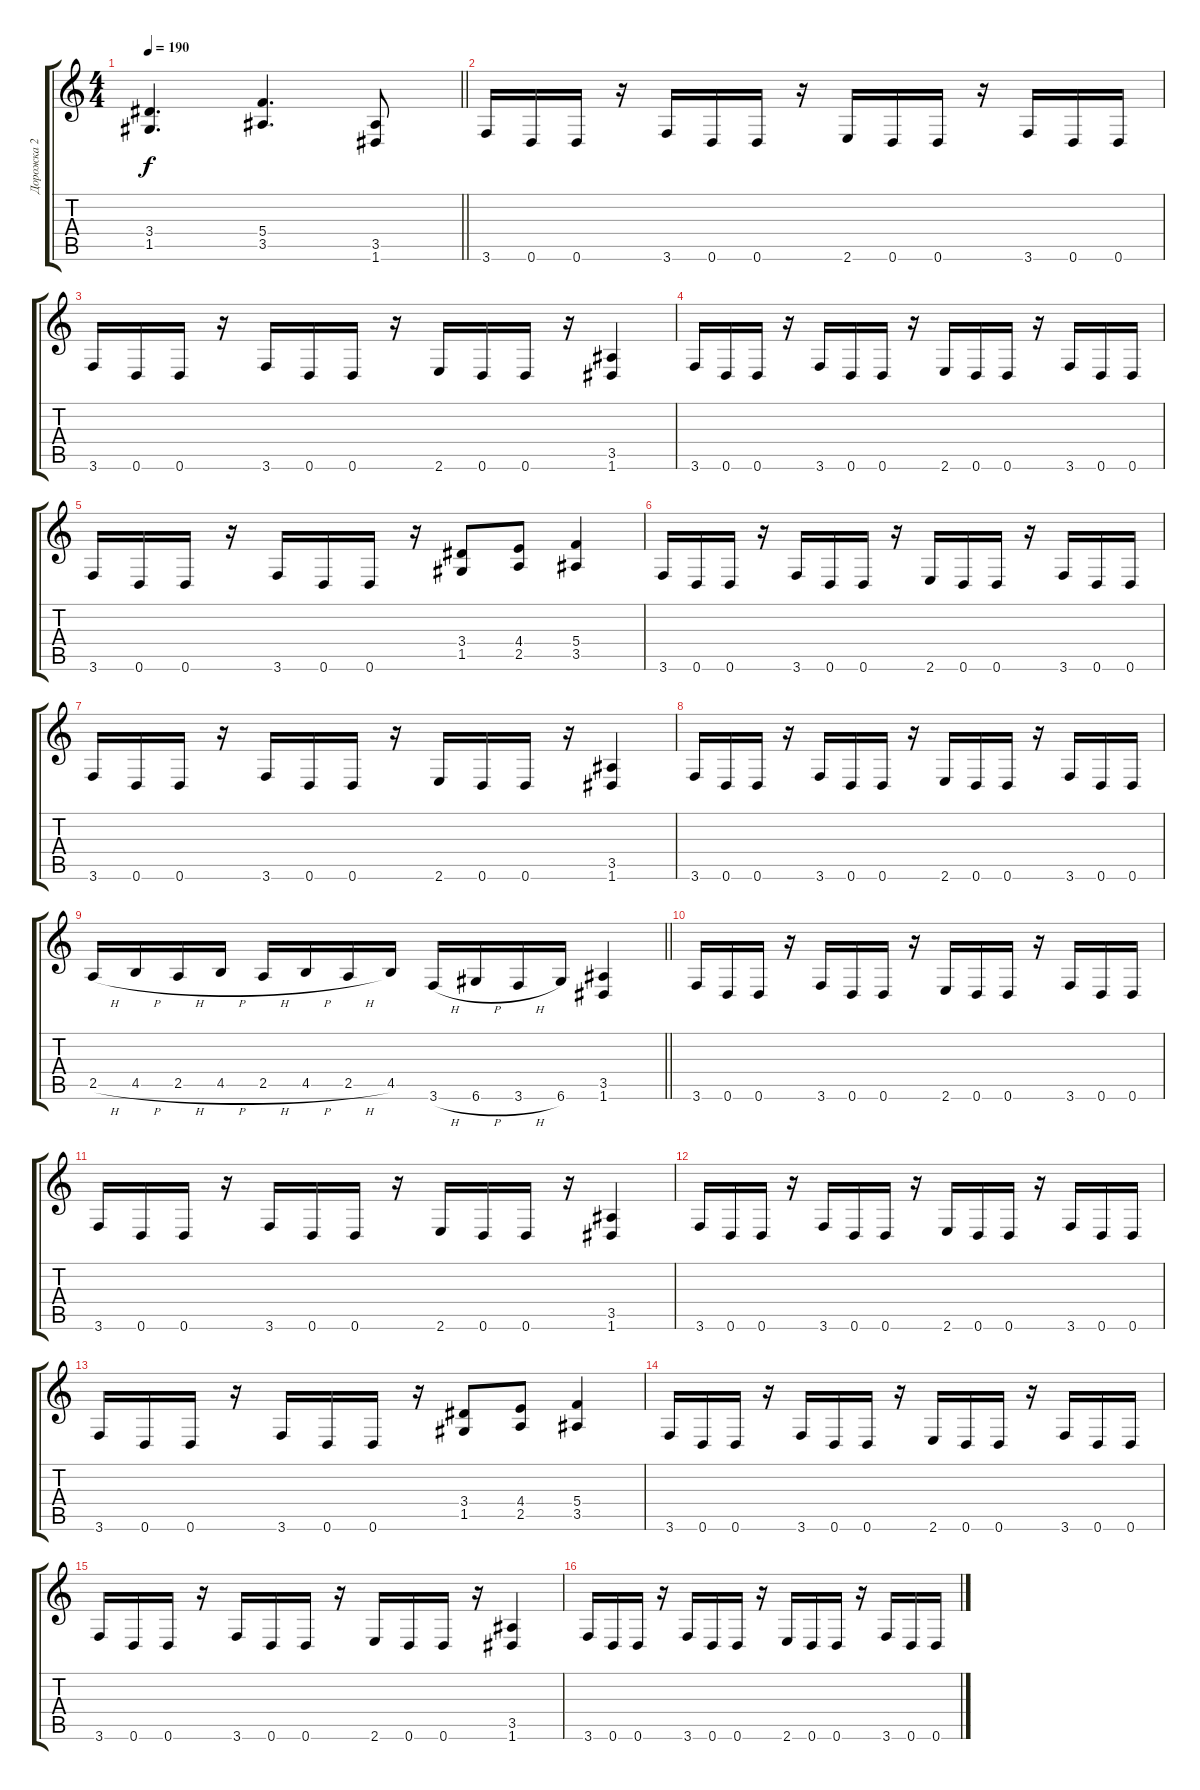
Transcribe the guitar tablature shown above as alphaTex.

\track ("Дорожка 2" "Дорожка 2") {mute instrument distortionguitar}
\staff {score tabs}
\tuning (D4 A3 F3 C3 G2 D2) {hide}
\ts (4 4)
\tempo 190
\clef g2
\barLineRight lightlight
\ks c
(3.4 1.5).4{d dy f} (5.4 3.5).4{d} (3.5 1.6).8 |
3.6.16 0.6.16 0.6.16 r.16 3.6.16 0.6.16 0.6.16 r.16 2.6.16 0.6.16 0.6.16 r.16 3.6.16 0.6.16 0.6.16 |
3.6.16 0.6.16 0.6.16 r.16 3.6.16 0.6.16 0.6.16 r.16 2.6.16 0.6.16 0.6.16 r.16 (3.5 1.6).4 |
3.6.16 0.6.16 0.6.16 r.16 3.6.16 0.6.16 0.6.16 r.16 2.6.16 0.6.16 0.6.16 r.16 3.6.16 0.6.16 0.6.16 |
3.6.16 0.6.16 0.6.16 r.16 3.6.16 0.6.16 0.6.16 r.16 (3.4 1.5).8 (4.4 2.5).8 (5.4 3.5).4 |
3.6.16 0.6.16 0.6.16 r.16 3.6.16 0.6.16 0.6.16 r.16 2.6.16 0.6.16 0.6.16 r.16 3.6.16 0.6.16 0.6.16 |
3.6.16 0.6.16 0.6.16 r.16 3.6.16 0.6.16 0.6.16 r.16 2.6.16 0.6.16 0.6.16 r.16 (3.5 1.6).4 |
3.6.16 0.6.16 0.6.16 r.16 3.6.16 0.6.16 0.6.16 r.16 2.6.16 0.6.16 0.6.16 r.16 3.6.16 0.6.16 0.6.16 |
\barLineRight lightlight
2.5{h}.16 4.5{h}.16 2.5{h}.16 4.5{h}.16 2.5{h}.16 4.5{h}.16 2.5{h}.16 4.5.16 3.6{h}.16 6.6{h}.16 3.6{h}.16 6.6.16 (3.5 1.6).4 |
3.6.16 0.6.16 0.6.16 r.16 3.6.16 0.6.16 0.6.16 r.16 2.6.16 0.6.16 0.6.16 r.16 3.6.16 0.6.16 0.6.16 |
3.6.16 0.6.16 0.6.16 r.16 3.6.16 0.6.16 0.6.16 r.16 2.6.16 0.6.16 0.6.16 r.16 (3.5 1.6).4 |
3.6.16 0.6.16 0.6.16 r.16 3.6.16 0.6.16 0.6.16 r.16 2.6.16 0.6.16 0.6.16 r.16 3.6.16 0.6.16 0.6.16 |
3.6.16 0.6.16 0.6.16 r.16 3.6.16 0.6.16 0.6.16 r.16 (3.4 1.5).8 (4.4 2.5).8 (5.4 3.5).4 |
3.6.16 0.6.16 0.6.16 r.16 3.6.16 0.6.16 0.6.16 r.16 2.6.16 0.6.16 0.6.16 r.16 3.6.16 0.6.16 0.6.16 |
3.6.16 0.6.16 0.6.16 r.16 3.6.16 0.6.16 0.6.16 r.16 2.6.16 0.6.16 0.6.16 r.16 (3.5 1.6).4 |
3.6.16 0.6.16 0.6.16 r.16 3.6.16 0.6.16 0.6.16 r.16 2.6.16 0.6.16 0.6.16 r.16 3.6.16 0.6.16 0.6.16
